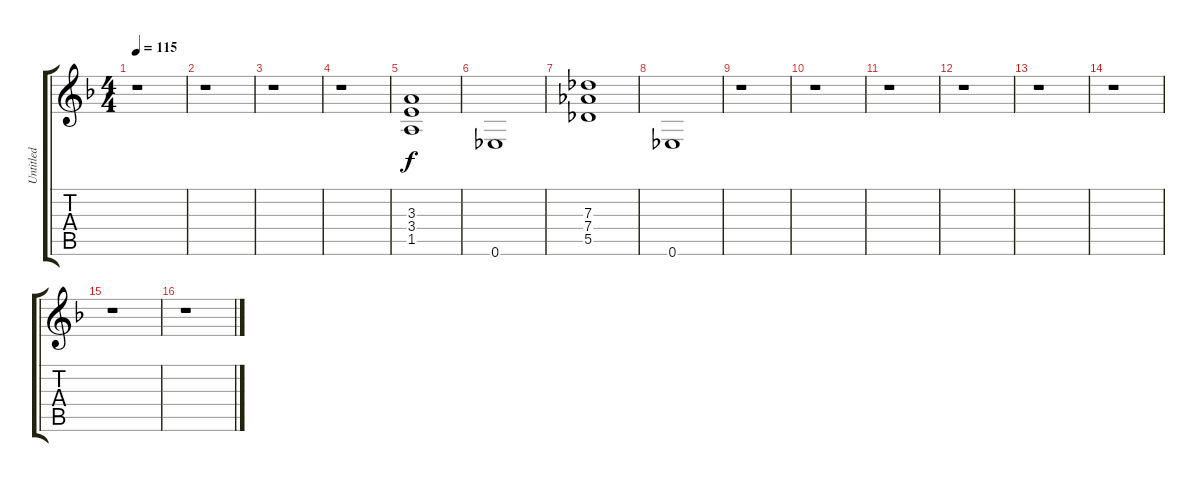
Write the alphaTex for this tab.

\track ("Untitled" "Untitled") {instrument distortionguitar}
\staff {score tabs}
\tuning (Eb4 Bb3 Gb3 Db3 Ab2 Eb2) {hide}
\ts (4 4)
\tempo 115
\clef g2
\ks f
r.1{dy f} |
r.1 |
r.1 |
r.1 |
(3.3 3.4 1.5).1 |
0.6.1 |
(7.3 7.4 5.5).1 |
0.6.1 |
r.1 |
r.1 |
r.1 |
r.1 |
r.1 |
r.1 |
r.1 |
r.1
